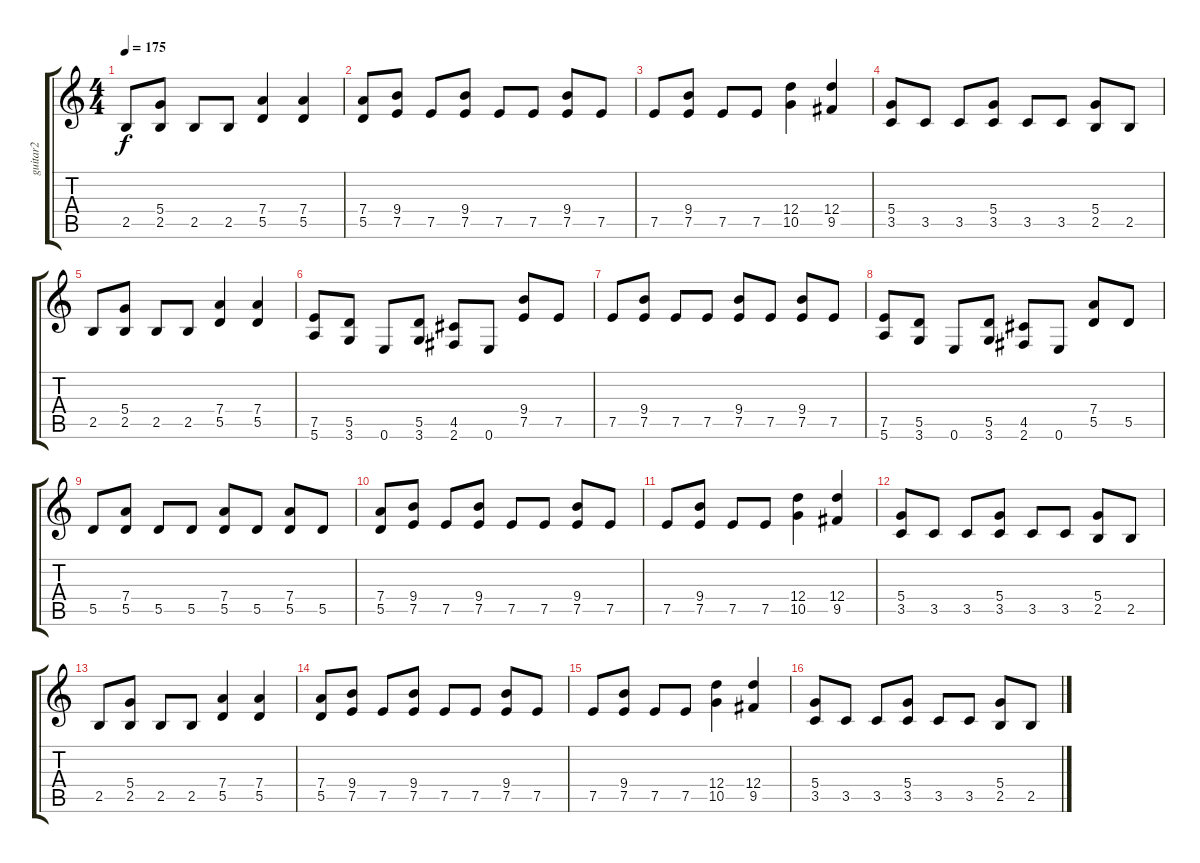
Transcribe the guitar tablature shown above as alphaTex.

\track ("guitar2" "guitar2") {instrument acousticguitarsteel}
\staff {score tabs}
\tuning (E4 B3 G3 D3 A2 E2) {hide}
\ts (4 4)
\tempo 175
\clef g2
\ks c
2.5.8{dy f} (5.4 2.5).8 2.5.8 2.5.8 (7.4 5.5).4 (7.4 5.5).4 |
(7.4 5.5).8 (9.4 7.5).8 7.5.8 (9.4 7.5).8 7.5.8 7.5.8 (9.4 7.5).8 7.5.8 |
7.5.8 (9.4 7.5).8 7.5.8 7.5.8 (12.4 10.5).4 (12.4 9.5).4 |
(5.4 3.5).8 3.5.8 3.5.8 (5.4 3.5).8 3.5.8 3.5.8 (5.4 2.5).8 2.5.8 |
2.5.8 (5.4 2.5).8 2.5.8 2.5.8 (7.4 5.5).4 (7.4 5.5).4 |
(7.5 5.6).8 (5.5 3.6).8 0.6.8 (5.5 3.6).8 (4.5 2.6).8 0.6.8 (9.4 7.5).8 7.5.8 |
7.5.8 (9.4 7.5).8 7.5.8 7.5.8 (9.4 7.5).8 7.5.8 (9.4 7.5).8 7.5.8 |
(7.5 5.6).8 (5.5 3.6).8 0.6.8 (5.5 3.6).8 (4.5 2.6).8 0.6.8 (7.4 5.5).8 5.5.8 |
5.5.8 (7.4 5.5).8 5.5.8 5.5.8 (7.4 5.5).8 5.5.8 (7.4 5.5).8 5.5.8 |
(7.4 5.5).8 (9.4 7.5).8 7.5.8 (9.4 7.5).8 7.5.8 7.5.8 (9.4 7.5).8 7.5.8 |
7.5.8 (9.4 7.5).8 7.5.8 7.5.8 (12.4 10.5).4 (12.4 9.5).4 |
(5.4 3.5).8 3.5.8 3.5.8 (5.4 3.5).8 3.5.8 3.5.8 (5.4 2.5).8 2.5.8 |
2.5.8 (5.4 2.5).8 2.5.8 2.5.8 (7.4 5.5).4 (7.4 5.5).4 |
(7.4 5.5).8 (9.4 7.5).8 7.5.8 (9.4 7.5).8 7.5.8 7.5.8 (9.4 7.5).8 7.5.8 |
7.5.8 (9.4 7.5).8 7.5.8 7.5.8 (12.4 10.5).4 (12.4 9.5).4 |
(5.4 3.5).8 3.5.8 3.5.8 (5.4 3.5).8 3.5.8 3.5.8 (5.4 2.5).8 2.5.8
